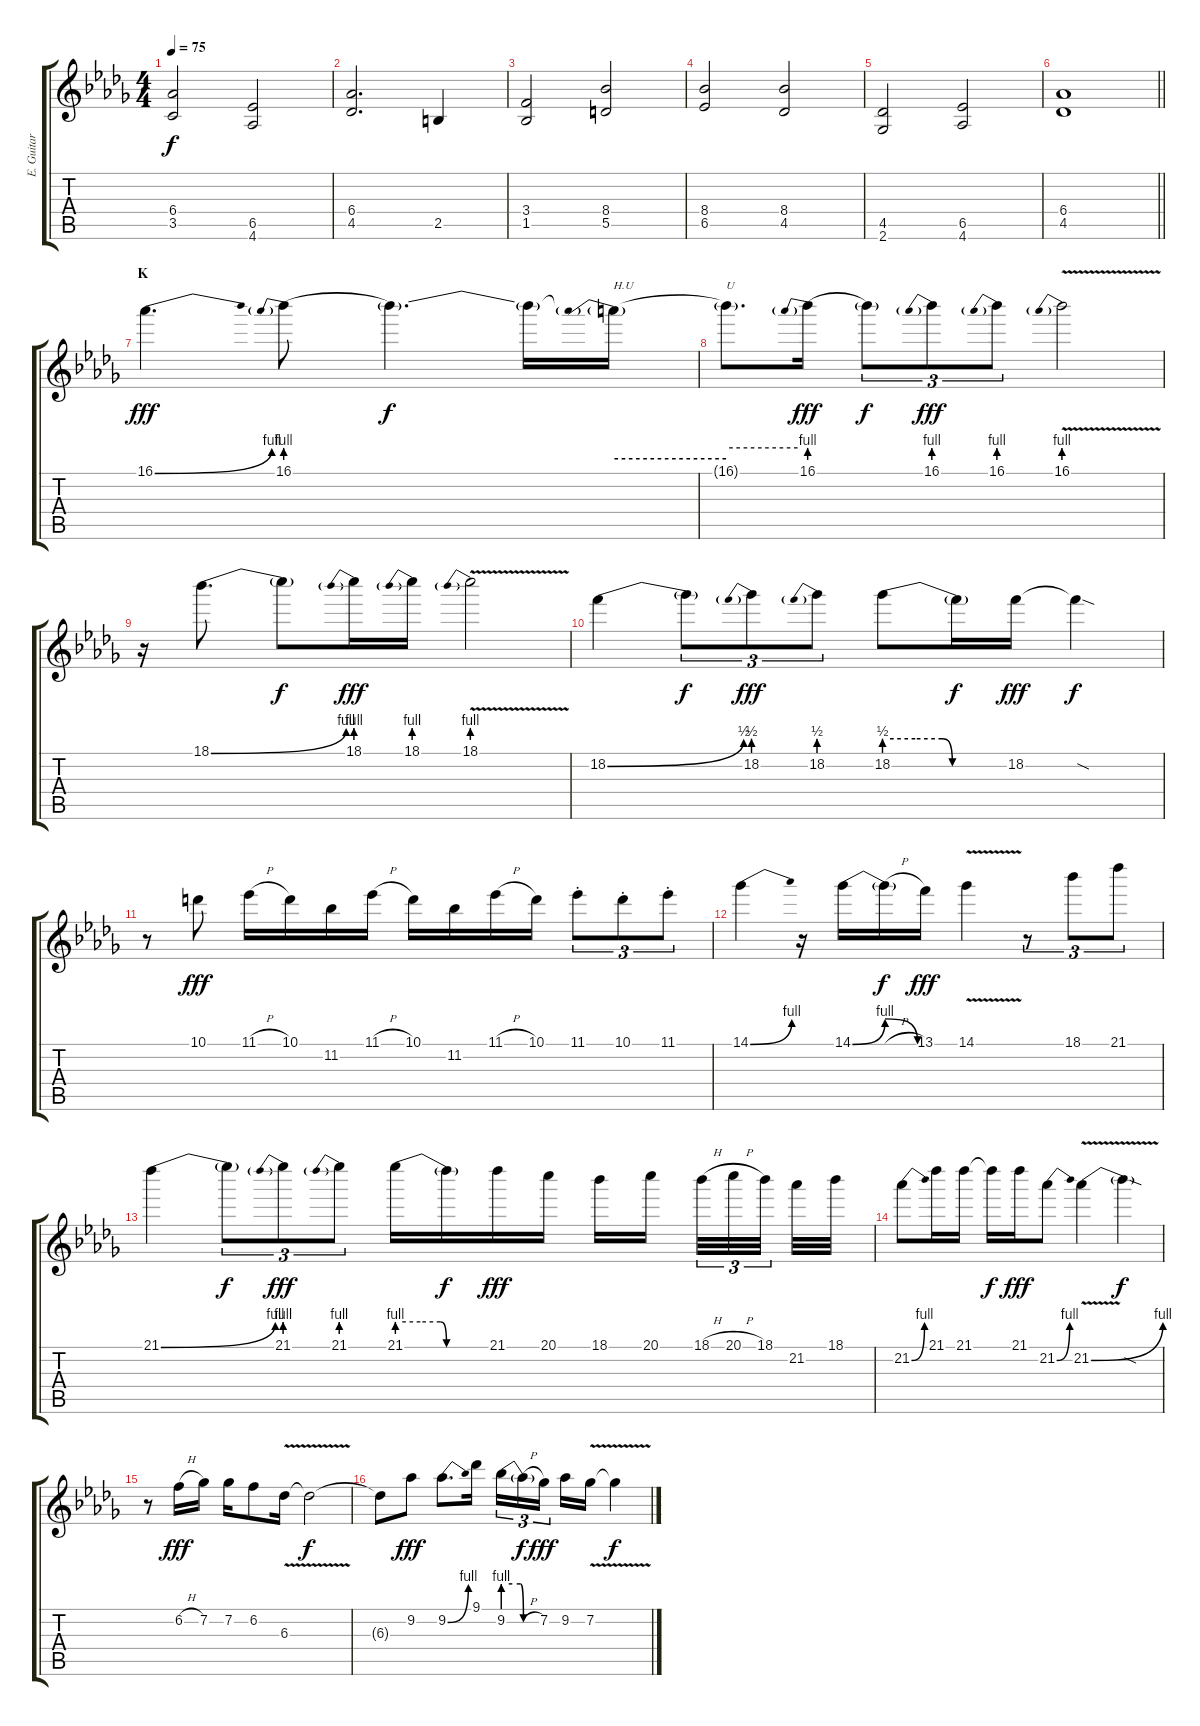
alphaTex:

\track ("E. Guitar" "E. Guitar") {instrument overdrivenguitar}
\staff {score tabs}
\tuning (E4 B3 G3 D3 A2 E2) {hide}
\ts (4 4)
\tempo 75
\clef g2
\ks db
(6.4 3.5).2{dy f} (6.5 4.6).2 |
(6.4 4.5).2{d} 2.5.4 |
(3.4 1.5).2 (8.4 5.5).2 |
(8.4 6.5).2 (8.4 4.5).2 |
(4.5 2.6).2 (6.5 4.6).2 |
\barLineRight lightlight
(6.4 4.5).1 |
\section ("" "K")
16.1{be (bend 0 0 60 4)}.4{d dy fff} 16.1{be (prebend 0 4 60 4)}.8 16.1{t}.4{d dy f} 16.1{t}.16 16.1{be (prebend 0 2 60 2) t}.16{txt "H.U"} |
16.1{be (hold 0 4 60 4) t}.8{d txt "U"} 16.1{be (prebend 0 4 60 4)}.16{dy fff} 16.1{t}.8{tu (3 2) dy f} 16.1{be (prebend 0 4 60 4)}.8{tu (3 2) dy fff} 16.1{be (prebend 0 4 60 4)}.8{tu (3 2)} 16.1{be (prebend 0 4 60 4) v}.2 |
r.16 18.1{be (bend 0 0 60 4)}.8{d} 18.1{t}.8{dy f} 18.1{be (prebend 0 4 60 4)}.16{dy fff} 18.1{be (prebend 0 4 60 4)}.16 18.1{be (prebend 0 4 60 4) v}.2 |
18.2{be (bend 0 0 60 2)}.4 18.2{t}.8{tu (3 2) dy f} 18.2{be (prebend 0 2 60 2)}.8{tu (3 2) dy fff} 18.2{be (prebend 0 2 60 2)}.8{tu (3 2)} 18.2{be (custom 0 2 15 2 28 2 33 0 60 0)}.8 18.2{t}.16{dy f} 18.2.16{dy fff} 18.2{sod t}.4{dy f} |
r.8 10.1.8{dy fff} 11.1{h}.16 10.1.16 11.2.16 11.1{h}.16 10.1.16 11.2.16 11.1{h}.16 10.1.16 11.1{st}.8{tu (3 2)} 10.1{st}.8{tu (3 2)} 11.1{st}.8{tu (3 2)} |
14.1{be (bend 0 0 60 4)}.4 r.16 14.1{be (bendrelease 0 0 30 4 30 4 60 0)}.16 14.1{h t}.16{dy f} 13.1.16{dy fff} 14.1{v}.4 r.8{tu (3 2)} 18.1.8{tu (3 2)} 21.1.8{tu (3 2)} |
21.1{be (bend 0 0 60 4)}.4 21.1{t}.8{tu (3 2) dy f} 21.1{be (prebend 0 4 60 4)}.8{tu (3 2) dy fff} 21.1{be (prebend 0 4 60 4)}.8{tu (3 2)} 21.1{be (custom 0 4 15 4 28 4 32 0 60 0)}.16 21.1{t}.16{dy f} 21.1.16{dy fff} 20.1.16 18.1.16 20.1.16{beam splitsecondary} 18.1{h}.32{tu (3 2)} 20.1{h}.32{tu (3 2)} 18.1.32{tu (3 2) beam splitsecondary} 21.2.32 18.1.32 |
21.2{be (bend 0 0 60 4)}.8 21.1.16 21.1.16 21.1{t}.16{dy f} 21.1.16{dy fff} 21.2{be (bend 0 0 60 4)}.8 21.2{be (bend 0 0 60 4) v}.4 21.2{sod t}.4{dy f} |
r.8 6.2{h}.16{dy fff} 7.2.16 7.2.16 6.2.8 6.3{v}.16 6.3{t}.2{dy f} |
6.3{t}.8 9.2.8{dy fff} 9.2{be (bend 0 0 60 4)}.8{d} 9.1.16 9.2{be (custom 0 4 15 4 28 4 33 0 60 0)}.16{tu (3 2)} 9.2{h t}.16{tu (3 2) dy f} 7.2.16{tu (3 2) dy fff beam splitsecondary} 9.2.16 7.2{v}.16 7.2{t}.4{dy f}
